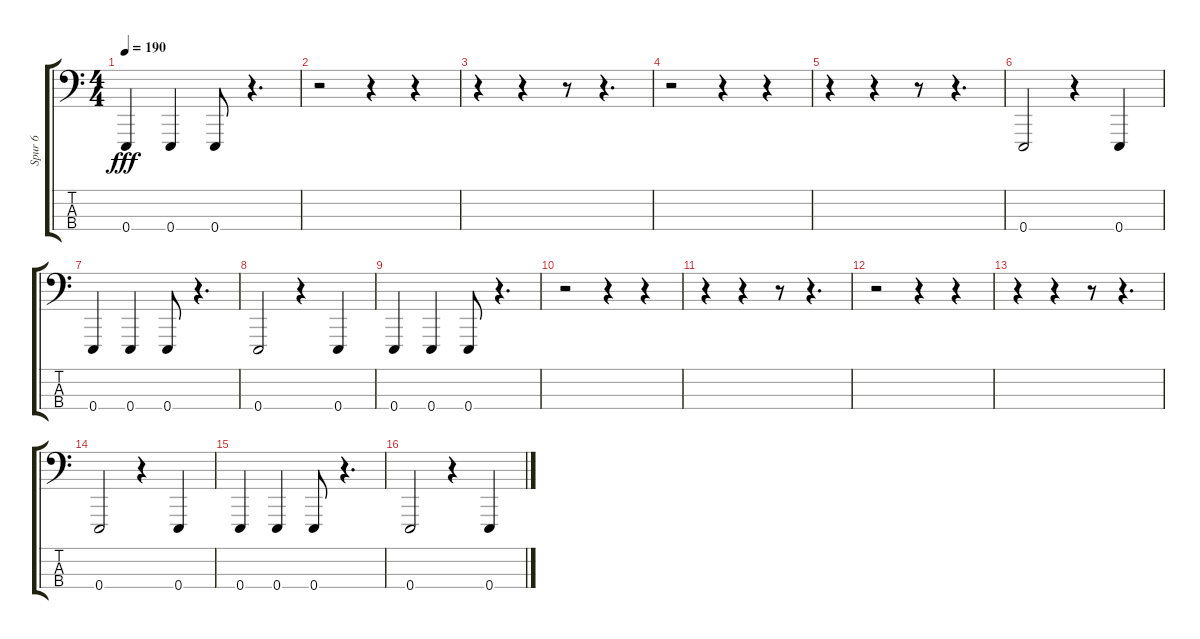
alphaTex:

\track ("Spur 6" "Spur 6") {instrument drawbarorgan}
\staff {score tabs}
\tuning (G2 D2 A1 E1) {hide}
\ts (4 4)
\tempo 190
\clef f4
\ks c
0.4.4{dy fff} 0.4.4 0.4.8 r.4{d} |
r.2 r.4 r.4 |
r.4 r.4 r.8 r.4{d} |
r.2 r.4 r.4 |
r.4 r.4 r.8 r.4{d} |
0.4.2 r.4 0.4.4 |
0.4.4 0.4.4 0.4.8 r.4{d} |
0.4.2 r.4 0.4.4 |
0.4.4 0.4.4 0.4.8 r.4{d} |
r.2 r.4 r.4 |
r.4 r.4 r.8 r.4{d} |
r.2 r.4 r.4 |
r.4 r.4 r.8 r.4{d} |
0.4.2 r.4 0.4.4 |
0.4.4 0.4.4 0.4.8 r.4{d} |
0.4.2 r.4 0.4.4
